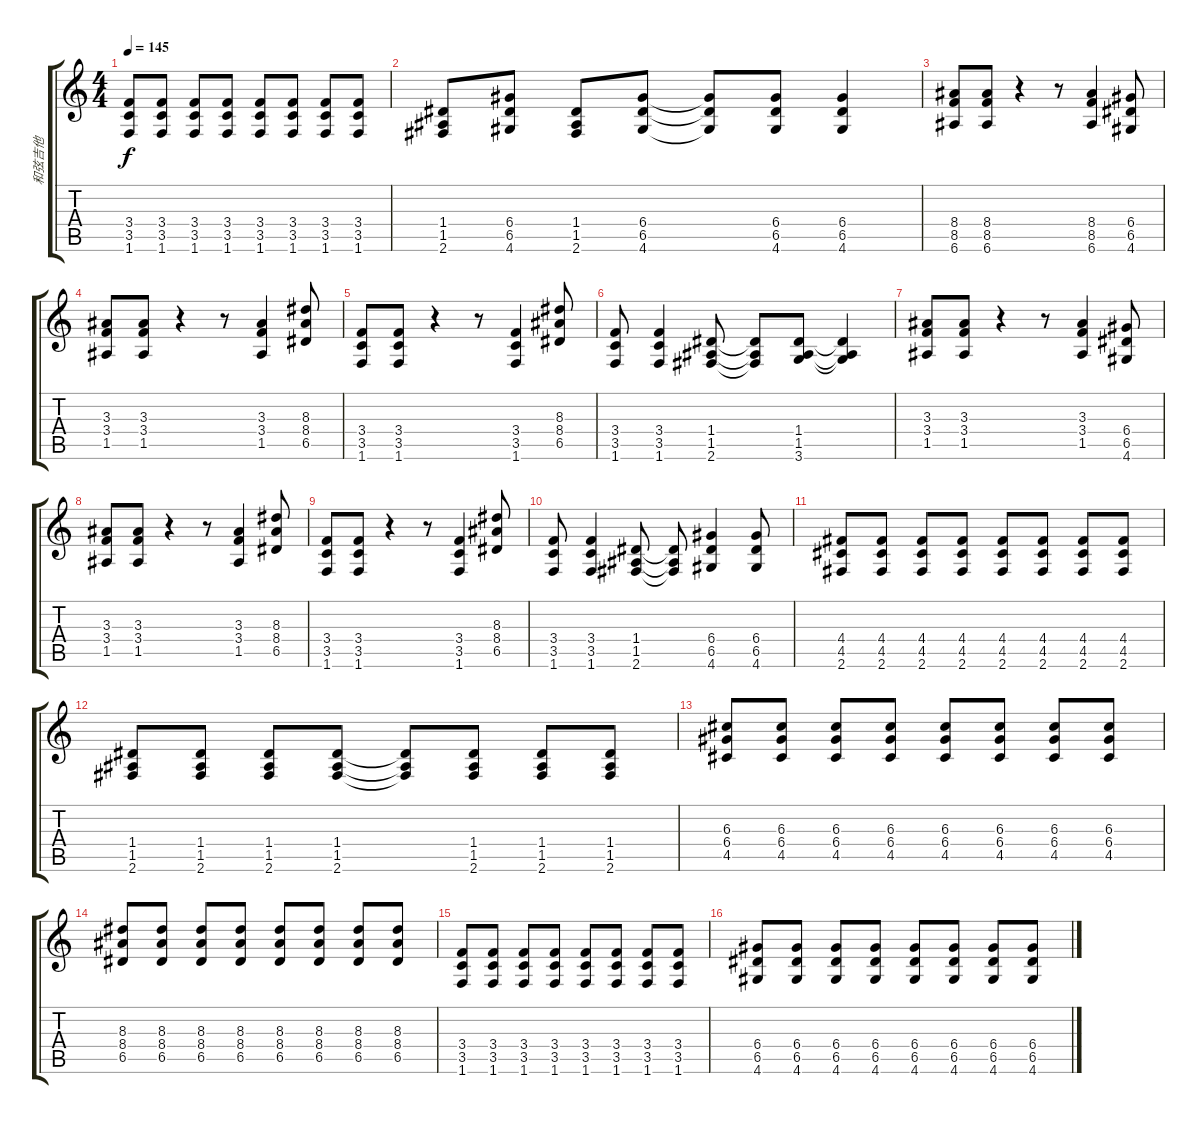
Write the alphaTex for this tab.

\track ("和弦吉他" "和弦吉他") {instrument acousticguitarnylon}
\staff {score tabs}
\tuning (E4 B3 G3 D3 A2 E2) {hide}
\ts (4 4)
\tempo 145
\clef g2
\ks c
(3.4 3.5 1.6).8{dy f} (3.4 3.5 1.6).8 (3.4 3.5 1.6).8 (3.4 3.5 1.6).8 (3.4 3.5 1.6).8 (3.4 3.5 1.6).8 (3.4 3.5 1.6).8 (3.4 3.5 1.6).8 |
(1.4 1.5 2.6).8 (6.4 6.5 4.6).8 (1.4 1.5 2.6).8 (6.4 6.5 4.6).8 (6.4{t} 6.5{t} 4.6{t}).8 (6.4 6.5 4.6).8 (6.4 6.5 4.6).4 |
(8.4 8.5 6.6).8 (8.4 8.5 6.6).8 r.4 r.8 (8.4 8.5 6.6).4 (6.4 6.5 4.6).8 |
(3.3 3.4 1.5).8 (3.3 3.4 1.5).8 r.4 r.8 (3.3 3.4 1.5).4 (8.3 8.4 6.5).8 |
(3.4 3.5 1.6).8 (3.4 3.5 1.6).8 r.4 r.8 (3.4 3.5 1.6).4 (8.3 8.4 6.5).8 |
(3.4 3.5 1.6).8 (3.4 3.5 1.6).4 (1.4 1.5 2.6).8 (1.4{t} 1.5{t} 2.6{t}).8 (1.4 1.5 3.6).8 (1.4{t} 1.5{t} 3.6{t}).4 |
(3.3 3.4 1.5).8 (3.3 3.4 1.5).8 r.4 r.8 (3.3 3.4 1.5).4 (6.4 6.5 4.6).8 |
(3.3 3.4 1.5).8 (3.3 3.4 1.5).8 r.4 r.8 (3.3 3.4 1.5).4 (8.3 8.4 6.5).8 |
(3.4 3.5 1.6).8 (3.4 3.5 1.6).8 r.4 r.8 (3.4 3.5 1.6).4 (8.3 8.4 6.5).8 |
(3.4 3.5 1.6).8 (3.4 3.5 1.6).4 (1.4 1.5 2.6).8 (1.4{t} 1.5{t} 2.6{t}).8 (6.4 6.5 4.6).4 (6.4 6.5 4.6).8 |
(4.4 4.5 2.6).8 (4.4 4.5 2.6).8 (4.4 4.5 2.6).8 (4.4 4.5 2.6).8 (4.4 4.5 2.6).8 (4.4 4.5 2.6).8 (4.4 4.5 2.6).8 (4.4 4.5 2.6).8 |
(1.4 1.5 2.6).8 (1.4 1.5 2.6).8 (1.4 1.5 2.6).8 (1.4 1.5 2.6).8 (1.4{t} 1.5{t} 2.6{t}).8 (1.4 1.5 2.6).8 (1.4 1.5 2.6).8 (1.4 1.5 2.6).8 |
(6.3 6.4 4.5).8 (6.3 6.4 4.5).8 (6.3 6.4 4.5).8 (6.3 6.4 4.5).8 (6.3 6.4 4.5).8 (6.3 6.4 4.5).8 (6.3 6.4 4.5).8 (6.3 6.4 4.5).8 |
(8.3 8.4 6.5).8 (8.3 8.4 6.5).8 (8.3 8.4 6.5).8 (8.3 8.4 6.5).8 (8.3 8.4 6.5).8 (8.3 8.4 6.5).8 (8.3 8.4 6.5).8 (8.3 8.4 6.5).8 |
(3.4 3.5 1.6).8 (3.4 3.5 1.6).8 (3.4 3.5 1.6).8 (3.4 3.5 1.6).8 (3.4 3.5 1.6).8 (3.4 3.5 1.6).8 (3.4 3.5 1.6).8 (3.4 3.5 1.6).8 |
(6.4 6.5 4.6).8 (6.4 6.5 4.6).8 (6.4 6.5 4.6).8 (6.4 6.5 4.6).8 (6.4 6.5 4.6).8 (6.4 6.5 4.6).8 (6.4 6.5 4.6).8 (6.4 6.5 4.6).8
